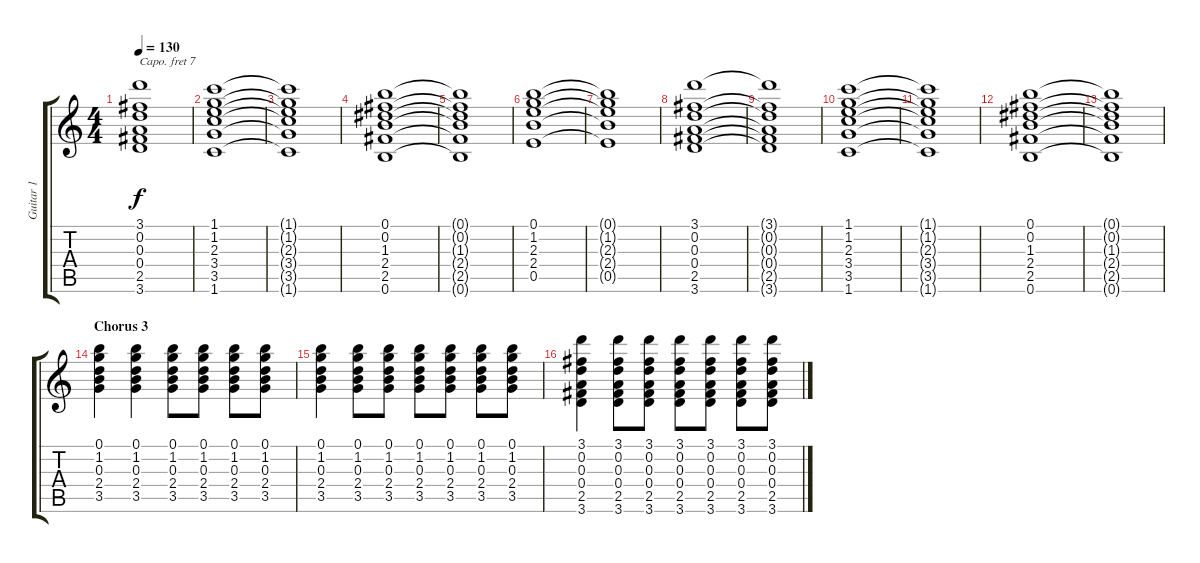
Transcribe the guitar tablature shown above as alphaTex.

\track ("Guitar 1" "Guitar 1") {instrument overdrivenguitar}
\staff {score tabs}
\capo 7
\tuning (E4 B3 G3 D3 A2 E2) {hide}
\ts (4 4)
\tempo 130
\clef g2
\ks c
(3.1{t} 0.2{t} 0.3{t} 0.4{t} 2.5{t} 3.6{t}).1{dy f} |
(1.1 1.2 2.3 3.4 3.5 1.6).1 |
(1.1{t} 1.2{t} 2.3{t} 3.4{t} 3.5{t} 1.6{t}).1 |
(0.1 0.2 1.3 2.4 2.5 0.6).1 |
(0.1{t} 0.2{t} 1.3{t} 2.4{t} 2.5{t} 0.6{t}).1 |
(0.1 1.2 2.3 2.4 0.5).1 |
(0.1{t} 1.2{t} 2.3{t} 2.4{t} 0.5{t}).1 |
(3.1 0.2 0.3 0.4 2.5 3.6).1 |
(3.1{t} 0.2{t} 0.3{t} 0.4{t} 2.5{t} 3.6{t}).1 |
(1.1 1.2 2.3 3.4 3.5 1.6).1 |
(1.1{t} 1.2{t} 2.3{t} 3.4{t} 3.5{t} 1.6{t}).1 |
(0.1 0.2 1.3 2.4 2.5 0.6).1 |
(0.1{t} 0.2{t} 1.3{t} 2.4{t} 2.5{t} 0.6{t}).1 |
\section ("" "Chorus 3")
(0.1 1.2 0.3 2.4 3.5).4 (0.1 1.2 0.3 2.4 3.5).4 (0.1 1.2 0.3 2.4 3.5).8 (0.1 1.2 0.3 2.4 3.5).8 (0.1 1.2 0.3 2.4 3.5).8 (0.1 1.2 0.3 2.4 3.5).8 |
(0.1 1.2 0.3 2.4 3.5).4 (0.1 1.2 0.3 2.4 3.5).8 (0.1 1.2 0.3 2.4 3.5).8 (0.1 1.2 0.3 2.4 3.5).8 (0.1 1.2 0.3 2.4 3.5).8 (0.1 1.2 0.3 2.4 3.5).8 (0.1 1.2 0.3 2.4 3.5).8 |
(3.1 0.2 0.3 0.4 2.5 3.6).4 (3.1 0.2 0.3 0.4 2.5 3.6).8 (3.1 0.2 0.3 0.4 2.5 3.6).8 (3.1 0.2 0.3 0.4 2.5 3.6).8 (3.1 0.2 0.3 0.4 2.5 3.6).8 (3.1 0.2 0.3 0.4 2.5 3.6).8 (3.1 0.2 0.3 0.4 2.5 3.6).8
